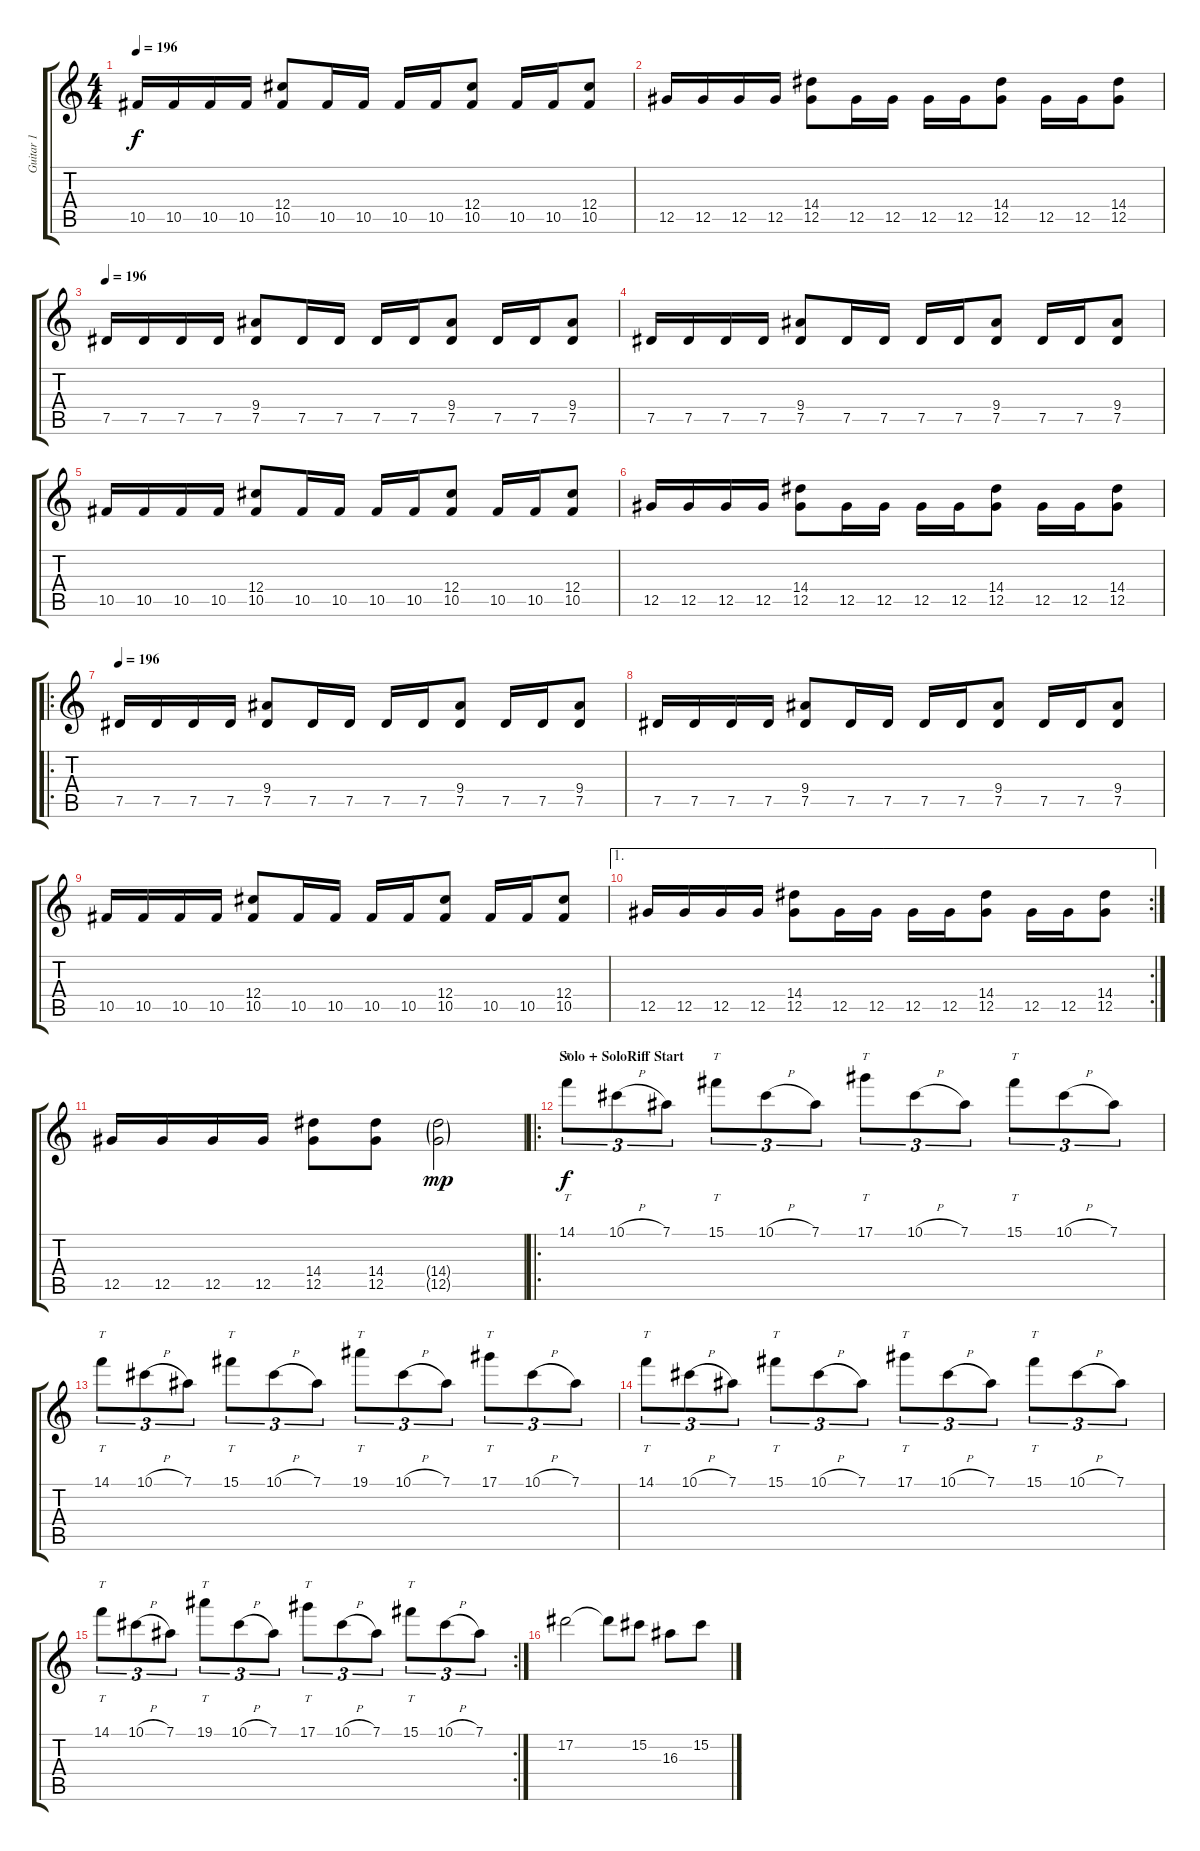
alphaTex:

\track ("Guitar 1" "Guitar 1") {instrument distortionguitar}
\staff {score tabs}
\tuning (Eb4 Bb3 Gb3 Db3 Ab2 Eb2) {hide}
\ts (4 4)
\tempo 196
\clef g2
\ks c
10.5.16{dy f} 10.5.16 10.5.16 10.5.16 (12.4 10.5).8 10.5.16 10.5.16 10.5.16 10.5.16 (12.4 10.5).8 10.5.16 10.5.16 (12.4 10.5).8 |
12.5.16 12.5.16 12.5.16 12.5.16 (14.4 12.5).8 12.5.16 12.5.16 12.5.16 12.5.16 (14.4 12.5).8 12.5.16 12.5.16 (14.4 12.5).8 |
\tempo 196
7.5.16 7.5.16 7.5.16 7.5.16 (9.4 7.5).8 7.5.16 7.5.16 7.5.16 7.5.16 (9.4 7.5).8 7.5.16 7.5.16 (9.4 7.5).8 |
7.5.16 7.5.16 7.5.16 7.5.16 (9.4 7.5).8 7.5.16 7.5.16 7.5.16 7.5.16 (9.4 7.5).8 7.5.16 7.5.16 (9.4 7.5).8 |
10.5.16 10.5.16 10.5.16 10.5.16 (12.4 10.5).8 10.5.16 10.5.16 10.5.16 10.5.16 (12.4 10.5).8 10.5.16 10.5.16 (12.4 10.5).8 |
12.5.16 12.5.16 12.5.16 12.5.16 (14.4 12.5).8 12.5.16 12.5.16 12.5.16 12.5.16 (14.4 12.5).8 12.5.16 12.5.16 (14.4 12.5).8 |
\ro
\tempo 196
7.5.16 7.5.16 7.5.16 7.5.16 (9.4 7.5).8 7.5.16 7.5.16 7.5.16 7.5.16 (9.4 7.5).8 7.5.16 7.5.16 (9.4 7.5).8 |
7.5.16 7.5.16 7.5.16 7.5.16 (9.4 7.5).8 7.5.16 7.5.16 7.5.16 7.5.16 (9.4 7.5).8 7.5.16 7.5.16 (9.4 7.5).8 |
10.5.16 10.5.16 10.5.16 10.5.16 (12.4 10.5).8 10.5.16 10.5.16 10.5.16 10.5.16 (12.4 10.5).8 10.5.16 10.5.16 (12.4 10.5).8 |
\ae 1
\rc 2
12.5.16 12.5.16 12.5.16 12.5.16 (14.4 12.5).8 12.5.16 12.5.16 12.5.16 12.5.16 (14.4 12.5).8 12.5.16 12.5.16 (14.4 12.5).8 |
12.5.16 12.5.16 12.5.16 12.5.16 (14.4 12.5).8 (14.4 12.5).8 (14.4{g} 12.5{g}).2{dy mp} |
\ro
\section ("" "Solo + SoloRiff Start")
14.1.8{tt tu (3 2) dy f} 10.1{h}.8{tu (3 2)} 7.1.8{tu (3 2)} 15.1.8{tt tu (3 2)} 10.1{h}.8{tu (3 2)} 7.1.8{tu (3 2)} 17.1.8{tt tu (3 2)} 10.1{h}.8{tu (3 2)} 7.1.8{tu (3 2)} 15.1.8{tt tu (3 2)} 10.1{h}.8{tu (3 2)} 7.1.8{tu (3 2)} |
14.1.8{tt tu (3 2)} 10.1{h}.8{tu (3 2)} 7.1.8{tu (3 2)} 15.1.8{tt tu (3 2)} 10.1{h}.8{tu (3 2)} 7.1.8{tu (3 2)} 19.1.8{tt tu (3 2)} 10.1{h}.8{tu (3 2)} 7.1.8{tu (3 2)} 17.1.8{tt tu (3 2)} 10.1{h}.8{tu (3 2)} 7.1.8{tu (3 2)} |
14.1.8{tt tu (3 2)} 10.1{h}.8{tu (3 2)} 7.1.8{tu (3 2)} 15.1.8{tt tu (3 2)} 10.1{h}.8{tu (3 2)} 7.1.8{tu (3 2)} 17.1.8{tt tu (3 2)} 10.1{h}.8{tu (3 2)} 7.1.8{tu (3 2)} 15.1.8{tt tu (3 2)} 10.1{h}.8{tu (3 2)} 7.1.8{tu (3 2)} |
\rc 2
14.1.8{tt tu (3 2)} 10.1{h}.8{tu (3 2)} 7.1.8{tu (3 2)} 19.1.8{tt tu (3 2)} 10.1{h}.8{tu (3 2)} 7.1.8{tu (3 2)} 17.1.8{tt tu (3 2)} 10.1{h}.8{tu (3 2)} 7.1.8{tu (3 2)} 15.1.8{tt tu (3 2)} 10.1{h}.8{tu (3 2)} 7.1.8{tu (3 2)} |
17.2.2 17.2{t}.8 15.2.8 16.3.8 15.2.8
